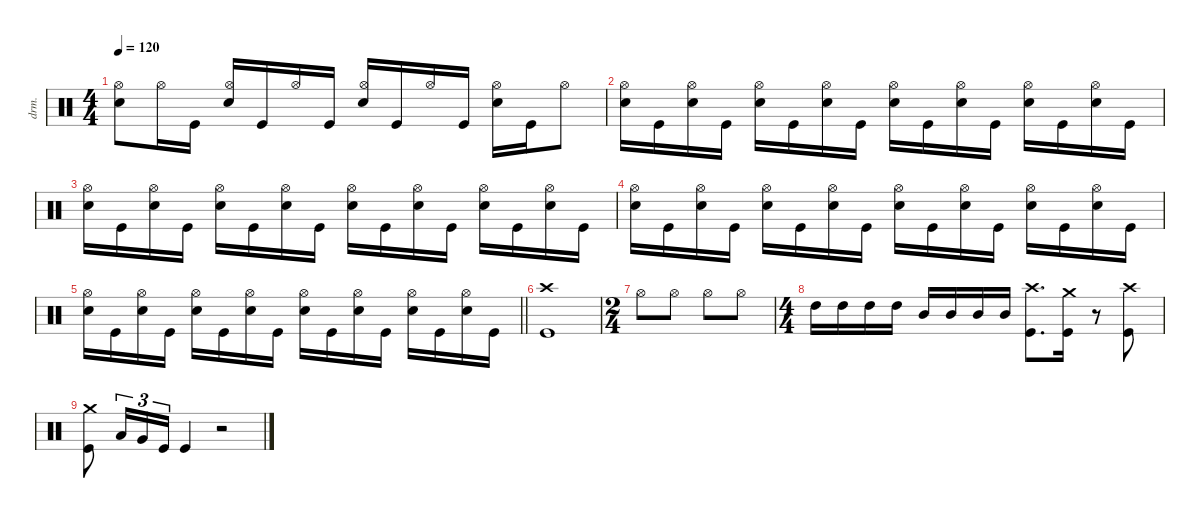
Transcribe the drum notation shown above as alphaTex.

\defaultSystemsLayout 4
\hideDynamics
\bracketExtendMode nobrackets
\otherSystemsTrackNameOrientation horizontal
\track ("Menza" "drm.") {instrument percussion}
\staff {score}
\articulation defaults
\ts (4 4)
\tempo 120
\clef neutral
\ks c
("Hi-Hat (open)" "Snare (hit) 2").8{dy f beam Down} "Hi-Hat (open)".16{beam Down} "Kick (hit)".16{beam Down} ("Hi-Hat (open)" "Snare (hit) 2").16{beam Up} "Kick (hit)".16{beam Up} "Hi-Hat (open)".16{beam Up} "Kick (hit)".16{beam Up} ("Hi-Hat (open)" "Snare (hit) 2").16{beam Up} "Kick (hit)".16{beam Up} "Hi-Hat (open)".16{beam Up} "Kick (hit)".16{beam Up} ("Hi-Hat (open)" "Snare (hit) 2").16{beam Down} "Kick (hit)".16{beam Down} "Hi-Hat (open)".8{beam Down} |
("Hi-Hat (open)" "Snare (hit) 2").16{beam Down} "Kick (hit)".16{beam Down} ("Hi-Hat (open)" "Snare (hit) 2").16{beam Down} "Kick (hit)".16{beam Down} ("Hi-Hat (open)" "Snare (hit) 2").16{beam Down} "Kick (hit)".16{beam Down} ("Hi-Hat (open)" "Snare (hit) 2").16{beam Down} "Kick (hit)".16{beam Down} ("Hi-Hat (open)" "Snare (hit) 2").16{beam Down} "Kick (hit)".16{beam Down} ("Hi-Hat (open)" "Snare (hit) 2").16{beam Down} "Kick (hit)".16{beam Down} ("Hi-Hat (open)" "Snare (hit) 2").16{beam Down} "Kick (hit)".16{beam Down} ("Hi-Hat (open)" "Snare (hit) 2").16{beam Down} "Kick (hit)".16{beam Down} |
("Hi-Hat (open)" "Snare (hit) 2").16{beam Down} "Kick (hit)".16{beam Down} ("Hi-Hat (open)" "Snare (hit) 2").16{beam Down} "Kick (hit)".16{beam Down} ("Hi-Hat (open)" "Snare (hit) 2").16{beam Down} "Kick (hit)".16{beam Down} ("Hi-Hat (open)" "Snare (hit) 2").16{beam Down} "Kick (hit)".16{beam Down} ("Hi-Hat (open)" "Snare (hit) 2").16{beam Down} "Kick (hit)".16{beam Down} ("Hi-Hat (open)" "Snare (hit) 2").16{beam Down} "Kick (hit)".16{beam Down} ("Hi-Hat (open)" "Snare (hit) 2").16{beam Down} "Kick (hit)".16{beam Down} ("Hi-Hat (open)" "Snare (hit) 2").16{beam Down} "Kick (hit)".16{beam Down} |
("Hi-Hat (open)" "Snare (hit) 2").16{beam Down} "Kick (hit)".16{beam Down} ("Hi-Hat (open)" "Snare (hit) 2").16{beam Down} "Kick (hit)".16{beam Down} ("Hi-Hat (open)" "Snare (hit) 2").16{beam Down} "Kick (hit)".16{beam Down} ("Hi-Hat (open)" "Snare (hit) 2").16{beam Down} "Kick (hit)".16{beam Down} ("Hi-Hat (open)" "Snare (hit) 2").16{beam Down} "Kick (hit)".16{beam Down} ("Hi-Hat (open)" "Snare (hit) 2").16{beam Down} "Kick (hit)".16{beam Down} ("Hi-Hat (open)" "Snare (hit) 2").16{beam Down} "Kick (hit)".16{beam Down} ("Hi-Hat (open)" "Snare (hit) 2").16{beam Down} "Kick (hit)".16{beam Down} |
\barLineRight lightlight
("Hi-Hat (open)" "Snare (hit) 2").16{beam Down} "Kick (hit)".16{beam Down} ("Hi-Hat (open)" "Snare (hit) 2").16{beam Down} "Kick (hit)".16{beam Down} ("Hi-Hat (open)" "Snare (hit) 2").16{beam Down} "Kick (hit)".16{beam Down} ("Hi-Hat (open)" "Snare (hit) 2").16{beam Down} "Kick (hit)".16{beam Down} ("Hi-Hat (open)" "Snare (hit) 2").16{beam Down} "Kick (hit)".16{beam Down} ("Hi-Hat (open)" "Snare (hit) 2").16{beam Down} "Kick (hit)".16{beam Down} ("Hi-Hat (open)" "Snare (hit) 2").16{beam Down} "Kick (hit)".16{beam Down} ("Hi-Hat (open)" "Snare (hit) 2").16{beam Down} "Kick (hit)".16{beam Down} |
("Crash high (hit)" "Kick (hit)").1{beam Down} |
\ts (2 4)
\beaming (8 2 2)
"Hi-Hat (open)".8{beam Down} "Hi-Hat (open)".8{beam Down} "Hi-Hat (open)".8{beam Down} "Hi-Hat (open)".8{beam Down} |
\ts (4 4)
\beaming (8 2 2 2 2)
"High Tom (hit)".16{beam Down} "High Tom (hit)".16{beam Down} "High Tom (hit)".16{beam Down} "High Tom (hit)".16{beam Down} "Mid Tom (hit)".16{beam Up} "Mid Tom (hit)".16{beam Up} "Mid Tom (hit)".16{beam Up} "Mid Tom (hit)".16{beam Up} ("Crash high (hit)" "Kick (hit)").8{d beam Down} ("Crash medium (hit)" "Kick (hit)").16{beam Down} r.8{beam Down} ("Crash high (hit)" "Kick (hit)").8{beam Down} |
("Crash medium (hit)" "Kick (hit)").8{beam Down} "Low Floor Tom (hit)".16{tu (3 2) beam Up} "Very Low Tom (hit)".16{tu (3 2) beam Up} "Kick (hit)".16{tu (3 2) beam Up} "Kick (hit)".4{beam Up} r.2{beam Up}
